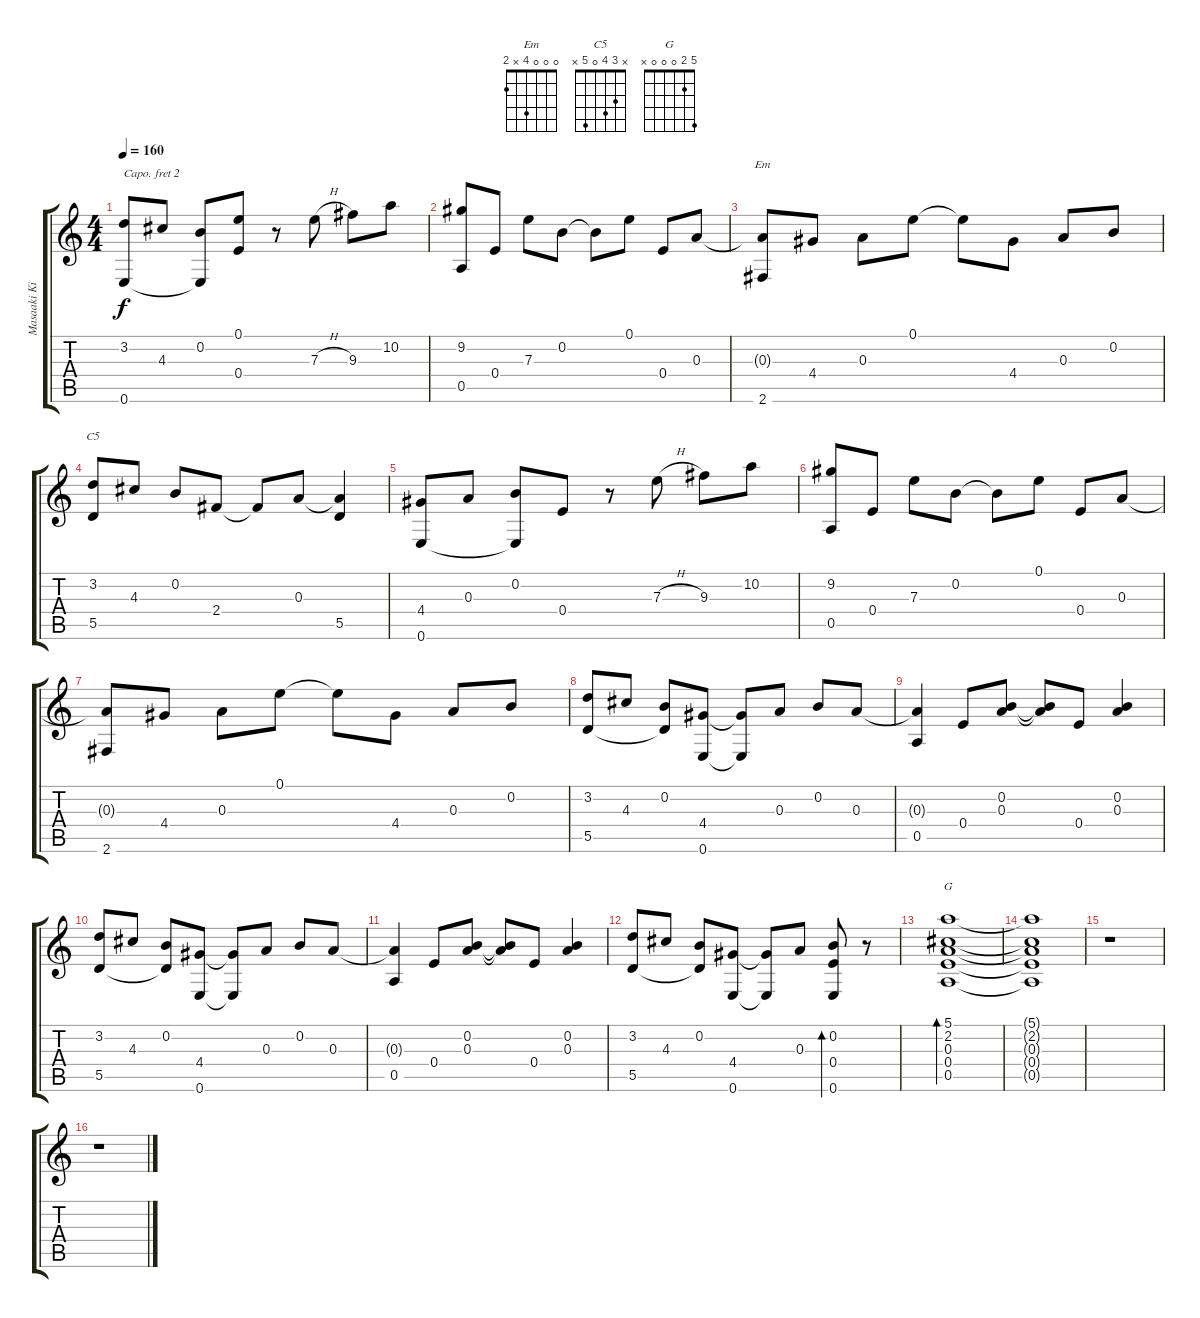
\track ("Masaaki Kishibe - Baby's Eyes" "Masaaki Ki") {instrument acousticguitarnylon}
\staff {score tabs}
\capo 2
\tuning (D4 A3 G3 D3 G2 D2) {hide}
\chord ("Em" 0 0 0 4 x 2)
\chord ("C5" x 3 4 0 5 x)
\chord ("G" 5 2 0 0 0 x)
\ts (4 4)
\tempo 160
\clef g2
\ks c
(3.2 0.6).8{dy f} 4.3.8 (0.2 0.6{t}).8 (0.1 0.4).8 r.8 7.3{h}.8 9.3.8 10.2.8 |
(9.2 0.5).8 0.4.8 7.3.8 0.2.8 0.2{t}.8 0.1.8 0.4.8 0.3.8 |
(0.3{t} 2.6).8{ch "Em"} 4.4.8 0.3.8 0.1.8 0.1{t}.8 4.4.8 0.3.8 0.2.8 |
(3.2 5.5).8{ch "C5"} 4.3.8 0.2.8 2.4.8 2.4{t}.8 0.3.8 (0.3{t} 5.5).4 |
(4.4 0.6).8 0.3.8 (0.2 0.6{t}).8 0.4.8 r.8 7.3{h}.8 9.3.8 10.2.8 |
(9.2 0.5).8 0.4.8 7.3.8 0.2.8 0.2{t}.8 0.1.8 0.4.8 0.3.8 |
(0.3{t} 2.6).8 4.4.8 0.3.8 0.1.8 0.1{t}.8 4.4.8 0.3.8 0.2.8 |
(3.2 5.5).8 4.3.8 (0.2 5.5{t}).8 (4.4 0.6).8 (4.4{t} 0.6{t}).8 0.3.8 0.2.8 0.3.8 |
(0.3{t} 0.5).4 0.4.8 (0.2 0.3).8 (0.2{t} 0.3{t}).8 0.4.8 (0.2 0.3).4 |
(3.2 5.5).8 4.3.8 (0.2 5.5{t}).8 (4.4 0.6).8 (4.4{t} 0.6{t}).8 0.3.8 0.2.8 0.3.8 |
(0.3{t} 0.5).4 0.4.8 (0.2 0.3).8 (0.2{t} 0.3{t}).8 0.4.8 (0.2 0.3).4 |
(3.2 5.5).8 4.3.8 (0.2 5.5{t}).8 (4.4 0.6).8 (4.4{t} 0.6{t}).8 0.3.8 (0.2 0.4 0.6).8{bd 120} r.8 |
(5.1 2.2 0.3 0.4 0.5).1{bd 480 ch "G"} |
(5.1{t} 2.2{t} 0.3{t} 0.4{t} 0.5{t}).1 |
r.1 |
r.1
